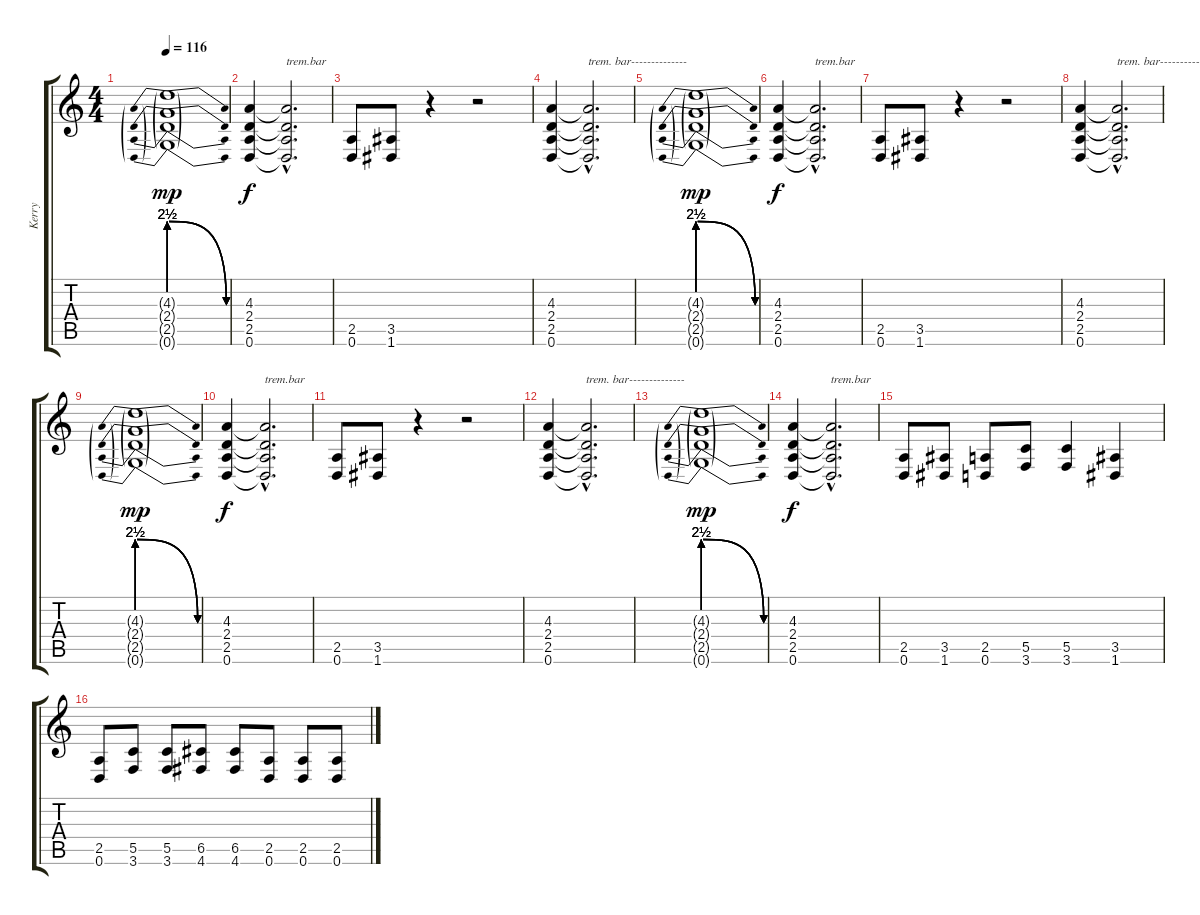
\track ("Kerry" "Kerry") {instrument distortionguitar}
\staff {score tabs}
\tuning (D4 A3 F3 C3 G2 D2) {hide}
\ts (4 4)
\tempo 116
\clef g2
\ks c
(4.3{be (prebendrelease 0 10 60 0) g} 2.4{be (prebendrelease 0 10 60 0) g} 2.5{be (prebendrelease 0 10 60 0) g} 0.6{be (prebendrelease 0 10 60 0) g}).1{dy mp} |
(4.3 2.4 2.5 0.6).4{dy f} (4.3{hac t} 2.4{hac t} 2.5{hac t} 0.6{hac t}).2{d txt "trem.bar"} |
(2.5 0.6).8 (3.5 1.6).8 r.4 r.2 |
(4.3 2.4 2.5 0.6).4 (4.3{hac t} 2.4{hac t} 2.5{hac t} 0.6{hac t}).2{d txt "trem. bar--------------"} |
(4.3{be (prebendrelease 0 10 60 0) g} 2.4{be (prebendrelease 0 10 60 0) g} 2.5{be (prebendrelease 0 10 60 0) g} 0.6{be (prebendrelease 0 10 60 0) g}).1{dy mp} |
(4.3 2.4 2.5 0.6).4{dy f} (4.3{hac t} 2.4{hac t} 2.5{hac t} 0.6{hac t}).2{d txt "trem.bar"} |
(2.5 0.6).8 (3.5 1.6).8 r.4 r.2 |
(4.3 2.4 2.5 0.6).4 (4.3{hac t} 2.4{hac t} 2.5{hac t} 0.6{hac t}).2{d txt "trem. bar--------------"} |
(4.3{be (prebendrelease 0 10 60 0) g} 2.4{be (prebendrelease 0 10 60 0) g} 2.5{be (prebendrelease 0 10 60 0) g} 0.6{be (prebendrelease 0 10 60 0) g}).1{dy mp} |
(4.3 2.4 2.5 0.6).4{dy f} (4.3{hac t} 2.4{hac t} 2.5{hac t} 0.6{hac t}).2{d txt "trem.bar"} |
(2.5 0.6).8 (3.5 1.6).8 r.4 r.2 |
(4.3 2.4 2.5 0.6).4 (4.3{hac t} 2.4{hac t} 2.5{hac t} 0.6{hac t}).2{d txt "trem. bar--------------"} |
(4.3{be (prebendrelease 0 10 60 0) g} 2.4{be (prebendrelease 0 10 60 0) g} 2.5{be (prebendrelease 0 10 60 0) g} 0.6{be (prebendrelease 0 10 60 0) g}).1{dy mp} |
(4.3 2.4 2.5 0.6).4{dy f} (4.3{hac t} 2.4{hac t} 2.5{hac t} 0.6{hac t}).2{d txt "trem.bar"} |
(2.5 0.6).8 (3.5 1.6).8 (2.5 0.6).8 (5.5 3.6).8 (5.5 3.6).4 (3.5 1.6).4 |
(2.5 0.6).8 (5.5 3.6).8 (5.5 3.6).8 (6.5 4.6).8 (6.5 4.6).8 (2.5 0.6).8 (2.5 0.6).8 (2.5 0.6).8
